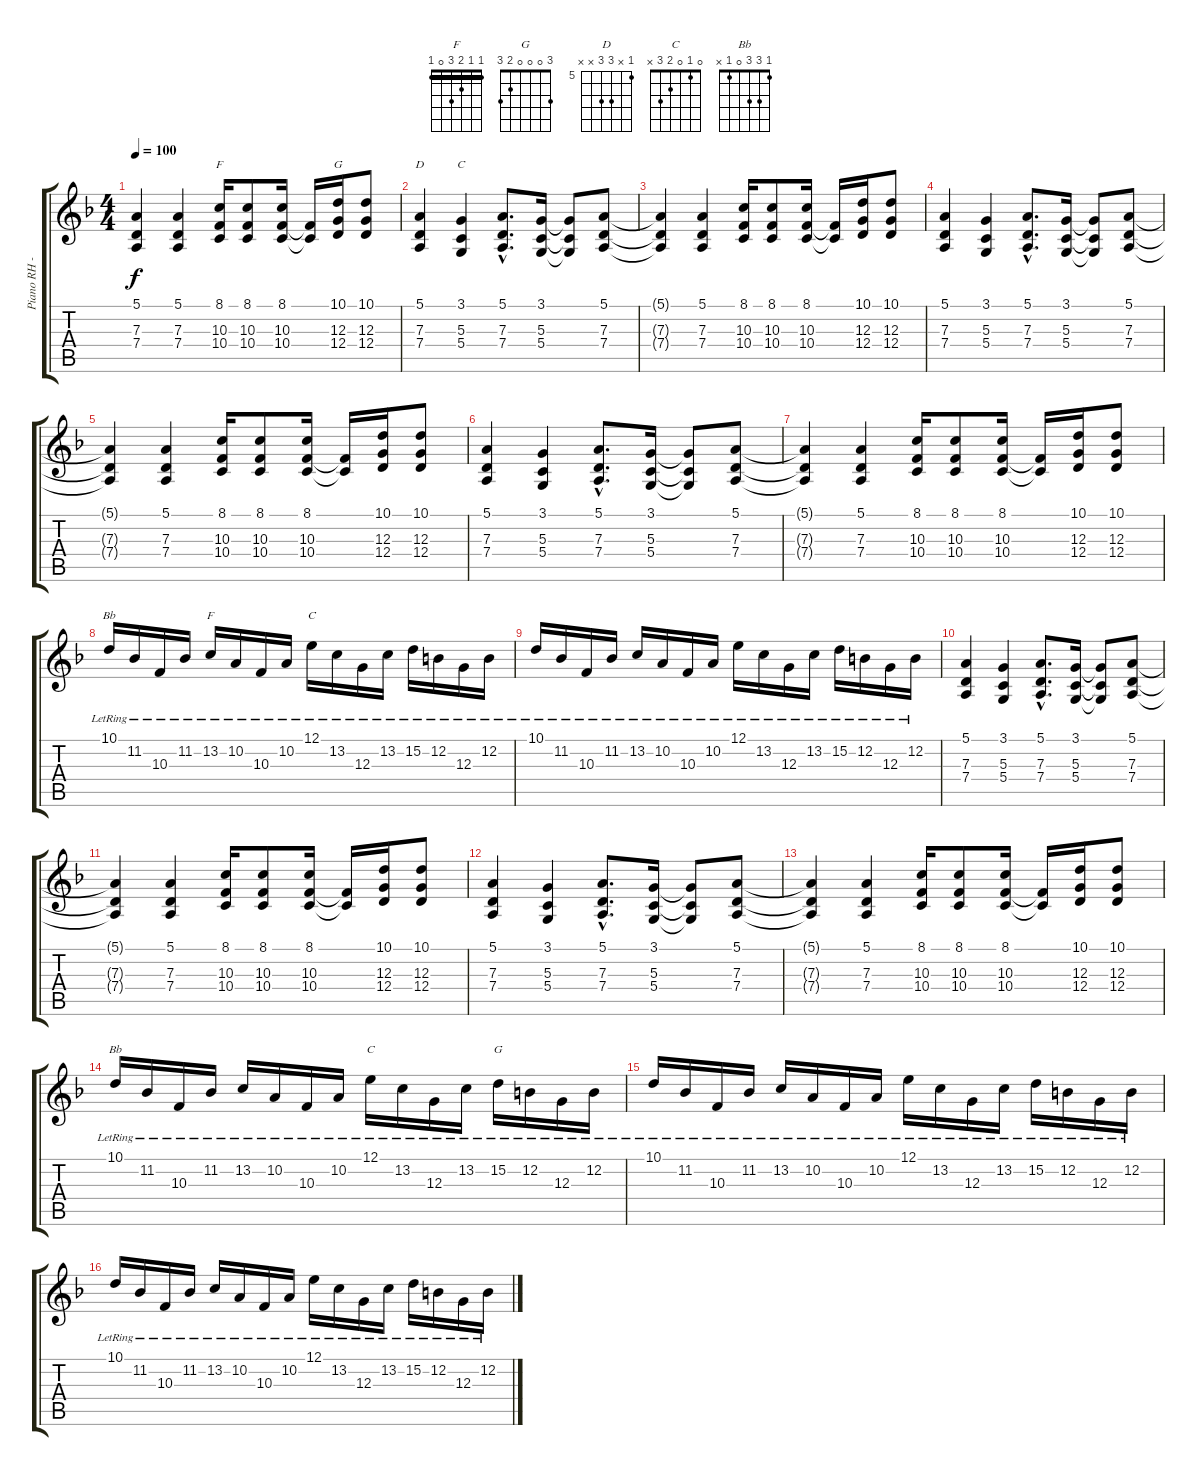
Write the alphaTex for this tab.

\track ("Piano RH - Jon Oliva" "Piano RH -") {instrument acousticgrandpiano}
\staff {score tabs}
\tuning (E4 B3 G3 D3 A2 E2) {hide}
\chord ("F" 8 x 10 10 x x) {firstfret 8}
\chord ("G" 10 x 12 12 x x) {firstfret 10}
\chord ("D" 5 x 7 7 x x) {firstfret 5}
\chord ("C" 3 x 5 5 x x)
\chord ("Bb" 6 6 7 x x x) {firstfret 6 barre 6}
\chord ("F" 1 1 2 3 0 1) {barre 1}
\chord ("C" 8 8 9 x x x) {firstfret 8 barre 8}
\chord ("Bb" 1 3 3 0 1 x)
\chord ("C" 0 1 0 2 3 x)
\chord ("G" 3 0 0 0 2 3)
\ts (4 4)
\tempo 100
\clef g2
\ks f
(5.1{t} 7.3{t} 7.4{t}).4{dy f} (5.1 7.3 7.4).4 (8.1 10.3 10.4).16{ch "F"} (8.1 10.3 10.4).8 (8.1 10.3 10.4).16 (10.3{t} 10.4{t}).16 (10.1 12.3 12.4).16{ch "G"} (10.1 12.3 12.4).8 |
(5.1 7.3 7.4).4{ch "D"} (3.1 5.3 5.4).4{ch "C"} (5.1{hac} 7.3{hac} 7.4{hac}).8{d} (3.1 5.3 5.4).16 (3.1{t} 5.3{t} 5.4{t}).8 (5.1 7.3 7.4).8 |
(5.1{t} 7.3{t} 7.4{t}).4 (5.1 7.3 7.4).4 (8.1 10.3 10.4).16 (8.1 10.3 10.4).8 (8.1 10.3 10.4).16 (10.3{t} 10.4{t}).16 (10.1 12.3 12.4).16 (10.1 12.3 12.4).8 |
(5.1 7.3 7.4).4 (3.1 5.3 5.4).4 (5.1{hac} 7.3{hac} 7.4{hac}).8{d} (3.1 5.3 5.4).16 (3.1{t} 5.3{t} 5.4{t}).8 (5.1 7.3 7.4).8 |
(5.1{t} 7.3{t} 7.4{t}).4 (5.1 7.3 7.4).4 (8.1 10.3 10.4).16 (8.1 10.3 10.4).8 (8.1 10.3 10.4).16 (10.3{t} 10.4{t}).16 (10.1 12.3 12.4).16 (10.1 12.3 12.4).8 |
(5.1 7.3 7.4).4 (3.1 5.3 5.4).4 (5.1{hac} 7.3{hac} 7.4{hac}).8{d} (3.1 5.3 5.4).16 (3.1{t} 5.3{t} 5.4{t}).8 (5.1 7.3 7.4).8 |
(5.1{t} 7.3{t} 7.4{t}).4 (5.1 7.3 7.4).4 (8.1 10.3 10.4).16 (8.1 10.3 10.4).8 (8.1 10.3 10.4).16 (10.3{t} 10.4{t}).16 (10.1 12.3 12.4).16 (10.1 12.3 12.4).8 |
10.1{lr}.16{ch "Bb" volume 15} 11.2{lr}.16 10.3{lr}.16 11.2{lr}.16 13.2{lr}.16{ch "F"} 10.2{lr}.16 10.3{lr}.16 10.2{lr}.16 12.1{lr}.16{ch "C"} 13.2{lr}.16 12.3{lr}.16 13.2{lr}.16 15.2{lr}.16 12.2{lr}.16 12.3{lr}.16 12.2{lr}.16 |
10.1{lr}.16 11.2{lr}.16 10.3{lr}.16 11.2{lr}.16 13.2{lr}.16 10.2{lr}.16 10.3{lr}.16 10.2{lr}.16 12.1{lr}.16 13.2{lr}.16 12.3{lr}.16 13.2{lr}.16 15.2{lr}.16 12.2{lr}.16 12.3{lr}.16 12.2{lr}.16 |
(5.1 7.3 7.4).4{volume 13} (3.1 5.3 5.4).4 (5.1{hac} 7.3{hac} 7.4{hac}).8{d} (3.1 5.3 5.4).16 (3.1{t} 5.3{t} 5.4{t}).8 (5.1 7.3 7.4).8 |
(5.1{t} 7.3{t} 7.4{t}).4 (5.1 7.3 7.4).4 (8.1 10.3 10.4).16 (8.1 10.3 10.4).8 (8.1 10.3 10.4).16 (10.3{t} 10.4{t}).16 (10.1 12.3 12.4).16 (10.1 12.3 12.4).8 |
(5.1 7.3 7.4).4 (3.1 5.3 5.4).4 (5.1{hac} 7.3{hac} 7.4{hac}).8{d} (3.1 5.3 5.4).16 (3.1{t} 5.3{t} 5.4{t}).8 (5.1 7.3 7.4).8 |
(5.1{t} 7.3{t} 7.4{t}).4 (5.1 7.3 7.4).4 (8.1 10.3 10.4).16 (8.1 10.3 10.4).8 (8.1 10.3 10.4).16 (10.3{t} 10.4{t}).16 (10.1 12.3 12.4).16 (10.1 12.3 12.4).8 |
10.1{lr}.16{ch "Bb" volume 15} 11.2{lr}.16 10.3{lr}.16 11.2{lr}.16 13.2{lr}.16 10.2{lr}.16 10.3{lr}.16 10.2{lr}.16 12.1{lr}.16{ch "C"} 13.2{lr}.16 12.3{lr}.16 13.2{lr}.16 15.2{lr}.16{ch "G"} 12.2{lr}.16 12.3{lr}.16 12.2{lr}.16 |
10.1{lr}.16 11.2{lr}.16 10.3{lr}.16 11.2{lr}.16 13.2{lr}.16 10.2{lr}.16 10.3{lr}.16 10.2{lr}.16 12.1{lr}.16 13.2{lr}.16 12.3{lr}.16 13.2{lr}.16 15.2{lr}.16 12.2{lr}.16 12.3{lr}.16 12.2{lr}.16 |
10.1{lr}.16 11.2{lr}.16 10.3{lr}.16 11.2{lr}.16 13.2{lr}.16 10.2{lr}.16 10.3{lr}.16 10.2{lr}.16 12.1{lr}.16 13.2{lr}.16 12.3{lr}.16 13.2{lr}.16 15.2{lr}.16 12.2{lr}.16 12.3{lr}.16 12.2{lr}.16
